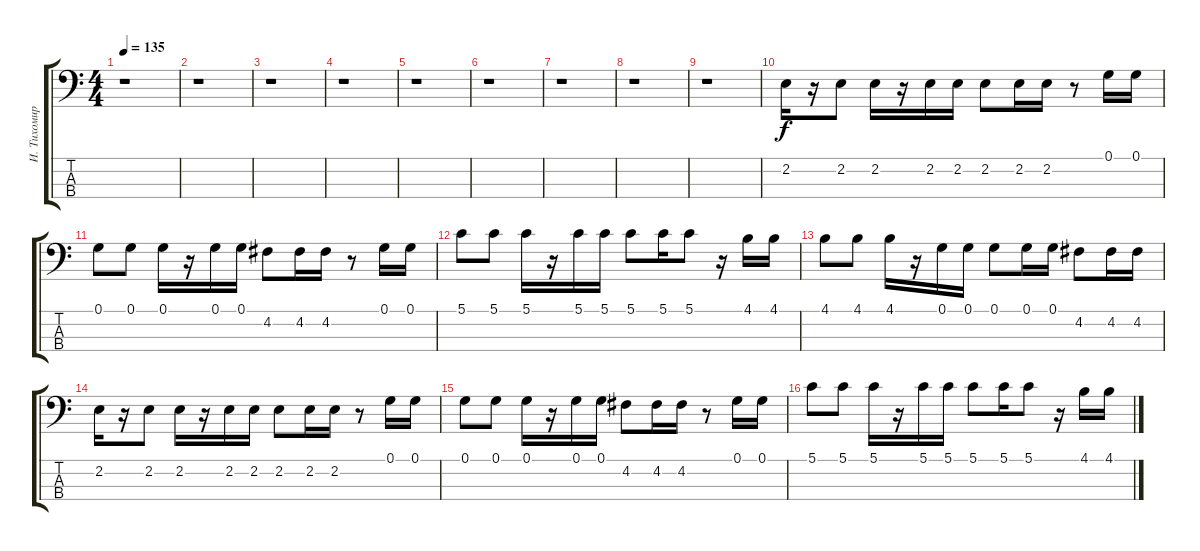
\track ("И. Тихомиров" "И. Тихомир") {instrument electricbassfinger}
\staff {score tabs}
\tuning (G2 D2 A1 E1) {hide}
\ts (4 4)
\tempo 135
\clef f4
\ks c
r.1{dy f instrument electricbassfinger} |
r.1 |
r.1 |
r.1 |
r.1 |
r.1 |
r.1 |
r.1 |
r.1 |
2.2.16 r.16 2.2.8 2.2.16 r.16 2.2.16 2.2.16 2.2.8 2.2.16 2.2.16 r.8 0.1.16 0.1.16 |
0.1.8 0.1.8 0.1.16 r.16 0.1.16 0.1.16 4.2.8 4.2.16 4.2.16 r.8 0.1.16 0.1.16 |
5.1.8 5.1.8 5.1.16 r.16 5.1.16 5.1.16 5.1.8 5.1.16 5.1.8 r.16 4.1.16 4.1.16 |
4.1.8 4.1.8 4.1.16 r.16 0.1.16 0.1.16 0.1.8 0.1.16 0.1.16 4.2.8 4.2.16 4.2.16 |
2.2.16 r.16 2.2.8 2.2.16 r.16 2.2.16 2.2.16 2.2.8 2.2.16 2.2.16 r.8 0.1.16 0.1.16 |
0.1.8 0.1.8 0.1.16 r.16 0.1.16 0.1.16 4.2.8 4.2.16 4.2.16 r.8 0.1.16 0.1.16 |
5.1.8 5.1.8 5.1.16 r.16 5.1.16 5.1.16 5.1.8 5.1.16 5.1.8 r.16 4.1.16 4.1.16
